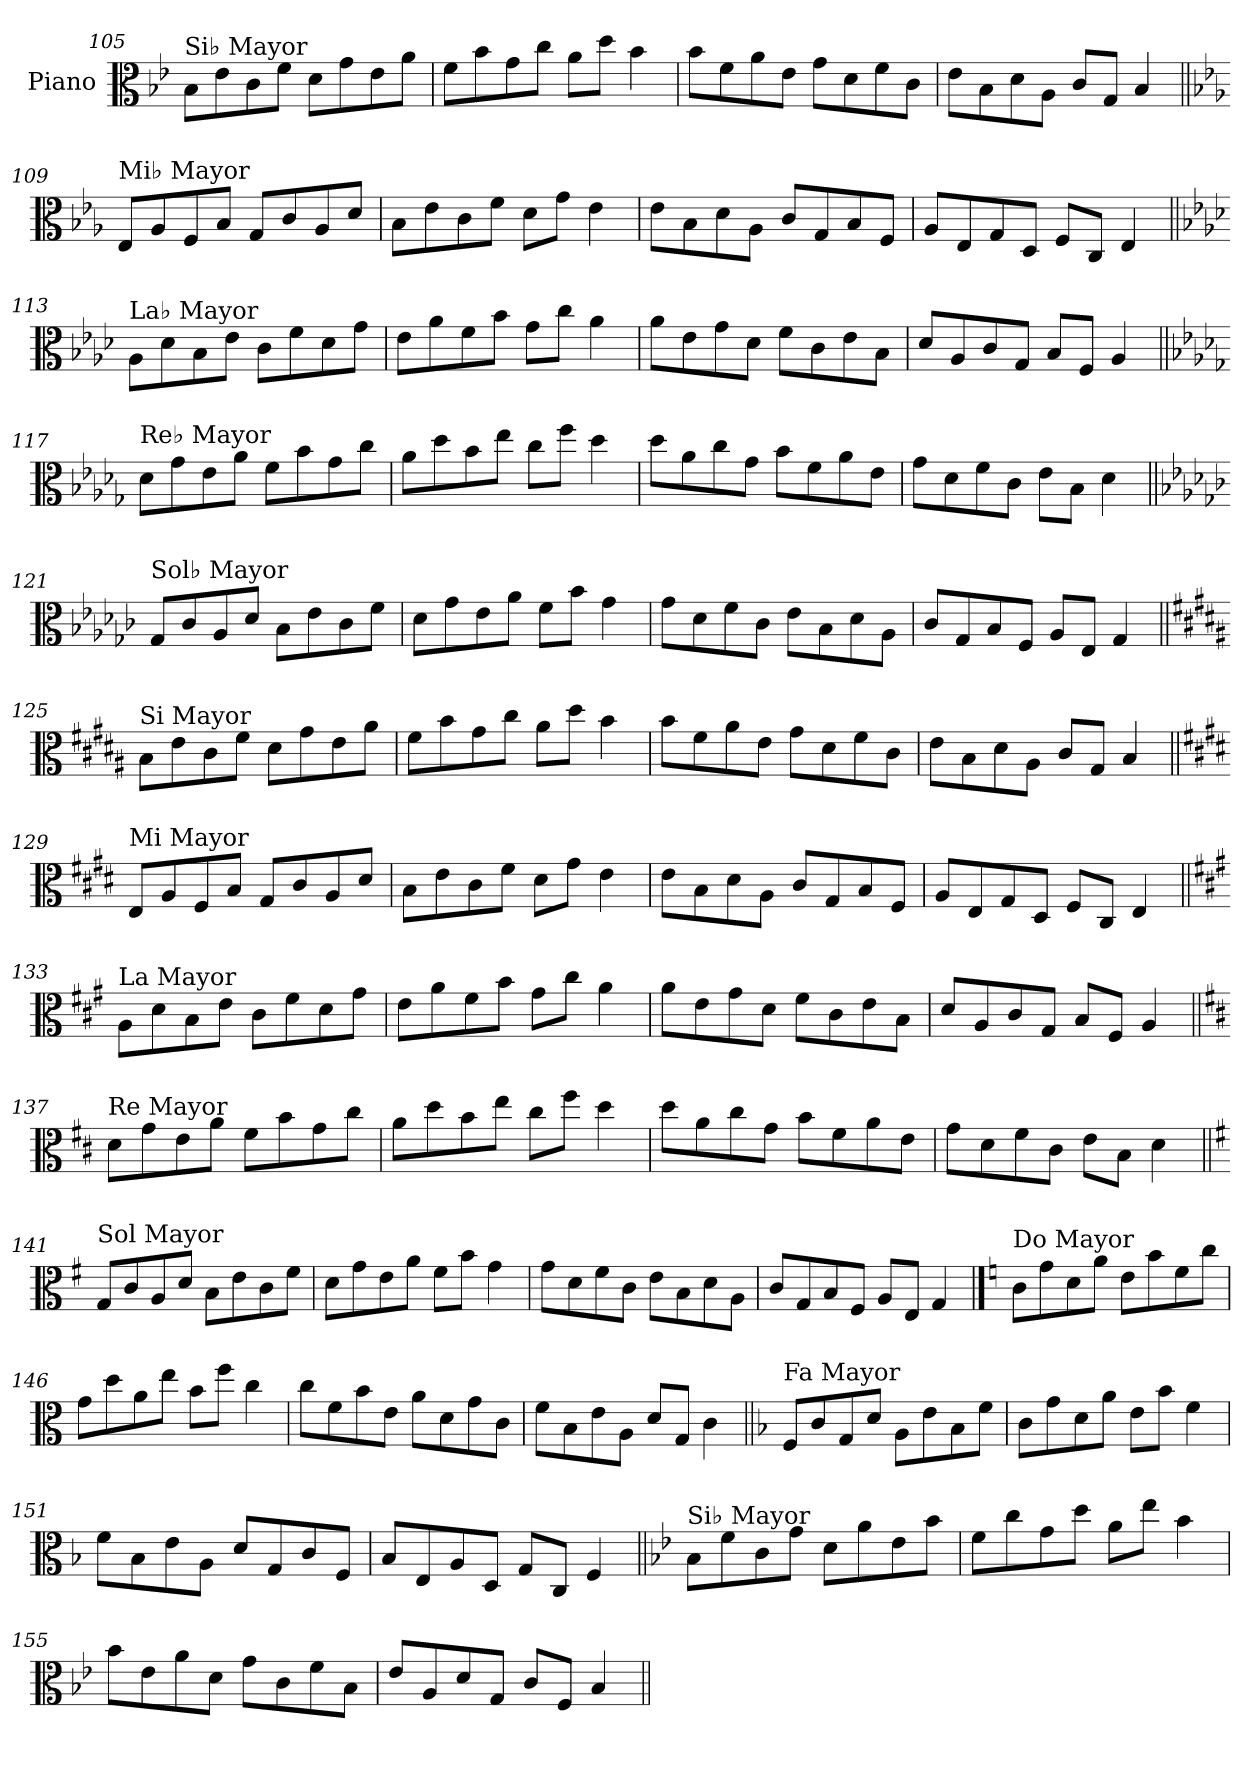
**kern
*part1
*staff1
*I"Piano
*I'Pno.
!!LO:LB:g=z
*clefC3
*k[b-e-]
=105
!LO:TX:a:t=Si♭ Mayor
8B-\L
8e-\
8c\
8f\J
8d\L
8g\
8e-\
8a\J
=106
8f\L
8b-\
8g\
8cc\J
8a\L
8dd\J
4b-\
=107
8b-\L
8f\
8a\
8e-\J
8g\L
8d\
8f\
8c\J
=108
8e-\L
8B-\
8d\
8A\J
8c/L
8G/J
4B-/
!!LO:LB:g=z
=109||
*k[b-e-a-]
!LO:TX:a:t=Mi♭ Mayor
8E-/L
8A-/
8F/
8B-/J
8G/L
8c/
8A-/
8d/J
=110
8B-\L
8e-\
8c\
8f\J
8d\L
8g\J
4e-\
=111
8e-\L
8B-\
8d\
8A-\J
8c/L
8G/
8B-/
8F/J
=112
8A-/L
8E-/
8G/
8D/J
8F/L
8C/J
4E-/
!!LO:LB:g=z
=113||
*k[b-e-a-d-]
!LO:TX:a:t=La♭ Mayor
8A-\L
8d-\
8B-\
8e-\J
8c\L
8f\
8d-\
8g\J
=114
8e-\L
8a-\
8f\
8b-\J
8g\L
8cc\J
4a-\
=115
8a-\L
8e-\
8g\
8d-\J
8f\L
8c\
8e-\
8B-\J
=116
8d-/L
8A-/
8c/
8G/J
8B-/L
8F/J
4A-/
!!LO:LB:g=z
=117||
*k[b-e-a-d-g-]
!LO:TX:a:t=Re♭ Mayor
8d-\L
8g-\
8e-\
8a-\J
8f\L
8b-\
8g-\
8cc\J
=118
8a-\L
8dd-\
8b-\
8ee-\J
8cc\L
8ff\J
4dd-\
=119
8dd-\L
8a-\
8cc\
8g-\J
8b-\L
8f\
8a-\
8e-\J
=120
8g-\L
8d-\
8f\
8c\J
8e-\L
8B-\J
4d-\
!!LO:LB:g=z
=121||
*k[b-e-a-d-g-c-]
!LO:TX:a:t=Sol♭ Mayor
8G-/L
8c-/
8A-/
8d-/J
8B-\L
8e-\
8c-\
8f\J
=122
8d-\L
8g-\
8e-\
8a-\J
8f\L
8b-\J
4g-\
=123
8g-\L
8d-\
8f\
8c-\J
8e-\L
8B-\
8d-\
8A-\J
=124
8c-/L
8G-/
8B-/
8F/J
8A-/L
8E-/J
4G-/
!!LO:LB:g=z
=125||
*k[f#c#g#d#a#]
!LO:TX:a:t=Si Mayor
8B\L
8e\
8c#\
8f#\J
8d#\L
8g#\
8e\
8a#\J
=126
8f#\L
8b\
8g#\
8cc#\J
8a#\L
8dd#\J
4b\
=127
8b\L
8f#\
8a#\
8e\J
8g#\L
8d#\
8f#\
8c#\J
=128
8e\L
8B\
8d#\
8A#\J
8c#/L
8G#/J
4B/
!!LO:LB:g=z
=129||
*k[f#c#g#d#]
!LO:TX:a:t=Mi Mayor
8E/L
8A/
8F#/
8B/J
8G#/L
8c#/
8A/
8d#/J
=130
8B\L
8e\
8c#\
8f#\J
8d#\L
8g#\J
4e\
=131
8e\L
8B\
8d#\
8A\J
8c#/L
8G#/
8B/
8F#/J
=132
8A/L
8E/
8G#/
8D#/J
8F#/L
8C#/J
4E/
!!LO:LB:g=z
=133||
*k[f#c#g#]
!LO:TX:a:t=La Mayor
8A\L
8d\
8B\
8e\J
8c#\L
8f#\
8d\
8g#\J
=134
8e\L
8a\
8f#\
8b\J
8g#\L
8cc#\J
4a\
=135
8a\L
8e\
8g#\
8d\J
8f#\L
8c#\
8e\
8B\J
=136
8d/L
8A/
8c#/
8G#/J
8B/L
8F#/J
4A/
!!LO:LB:g=z
=137||
*k[f#c#]
!LO:TX:a:t=Re Mayor
8d\L
8g\
8e\
8a\J
8f#\L
8b\
8g\
8cc#\J
=138
8a\L
8dd\
8b\
8ee\J
8cc#\L
8ff#\J
4dd\
=139
8dd\L
8a\
8cc#\
8g\J
8b\L
8f#\
8a\
8e\J
=140
8g\L
8d\
8f#\
8c#\J
8e\L
8B\J
4d\
!!LO:LB:g=z
=141||
*k[f#]
!LO:TX:a:t=Sol Mayor
8G/L
8c/
8A/
8d/J
8B\L
8e\
8c\
8f#\J
=142
8d\L
8g\
8e\
8a\J
8f#\L
8b\J
4g\
=143
8g\L
8d\
8f#\
8c\J
8e\L
8B\
8d\
8A\J
=144
8c/L
8G/
8B/
8F#/J
8A/L
8E/J
4G/
!!LO:PB:g=z
==145
*k[]
!LO:TX:a:t=Do Mayor
8c\L
8g\
8d\
8a\J
8e\L
8b\
8f\
8cc\J
=146
8g\L
8dd\
8a\
8ee\J
8b\L
8ff\J
4cc\
=147
8cc\L
8f\
8b\
8e\J
8a\L
8d\
8g\
8c\J
=148
8f\L
8B\
8e\
8A\J
8d/L
8G/J
4c\
!!LO:LB:g=z
=149||
*k[b-]
!LO:TX:a:t=Fa Mayor
8F/L
8c/
8G/
8d/J
8A\L
8e\
8B-\
8f\J
=150
8c\L
8g\
8d\
8a\J
8e\L
8b-\J
4f\
=151
8f\L
8B-\
8e\
8A\J
8d/L
8G/
8c/
8F/J
=152
8B-/L
8E/
8A/
8D/J
8G/L
8C/J
4F/
!!LO:LB:g=z
=153||
*k[b-e-]
!LO:TX:a:t=Si♭ Mayor
8B-\L
8f\
8c\
8g\J
8d\L
8a\
8e-\
8b-\J
=154
8f\L
8cc\
8g\
8dd\J
8a\L
8ee-\J
4b-\
=155
8b-\L
8e-\
8a\
8d\J
8g\L
8c\
8f\
8B-\J
=156
8e-/L
8A/
8d/
8G/J
8c/L
8F/J
4B-/
=||
*-
